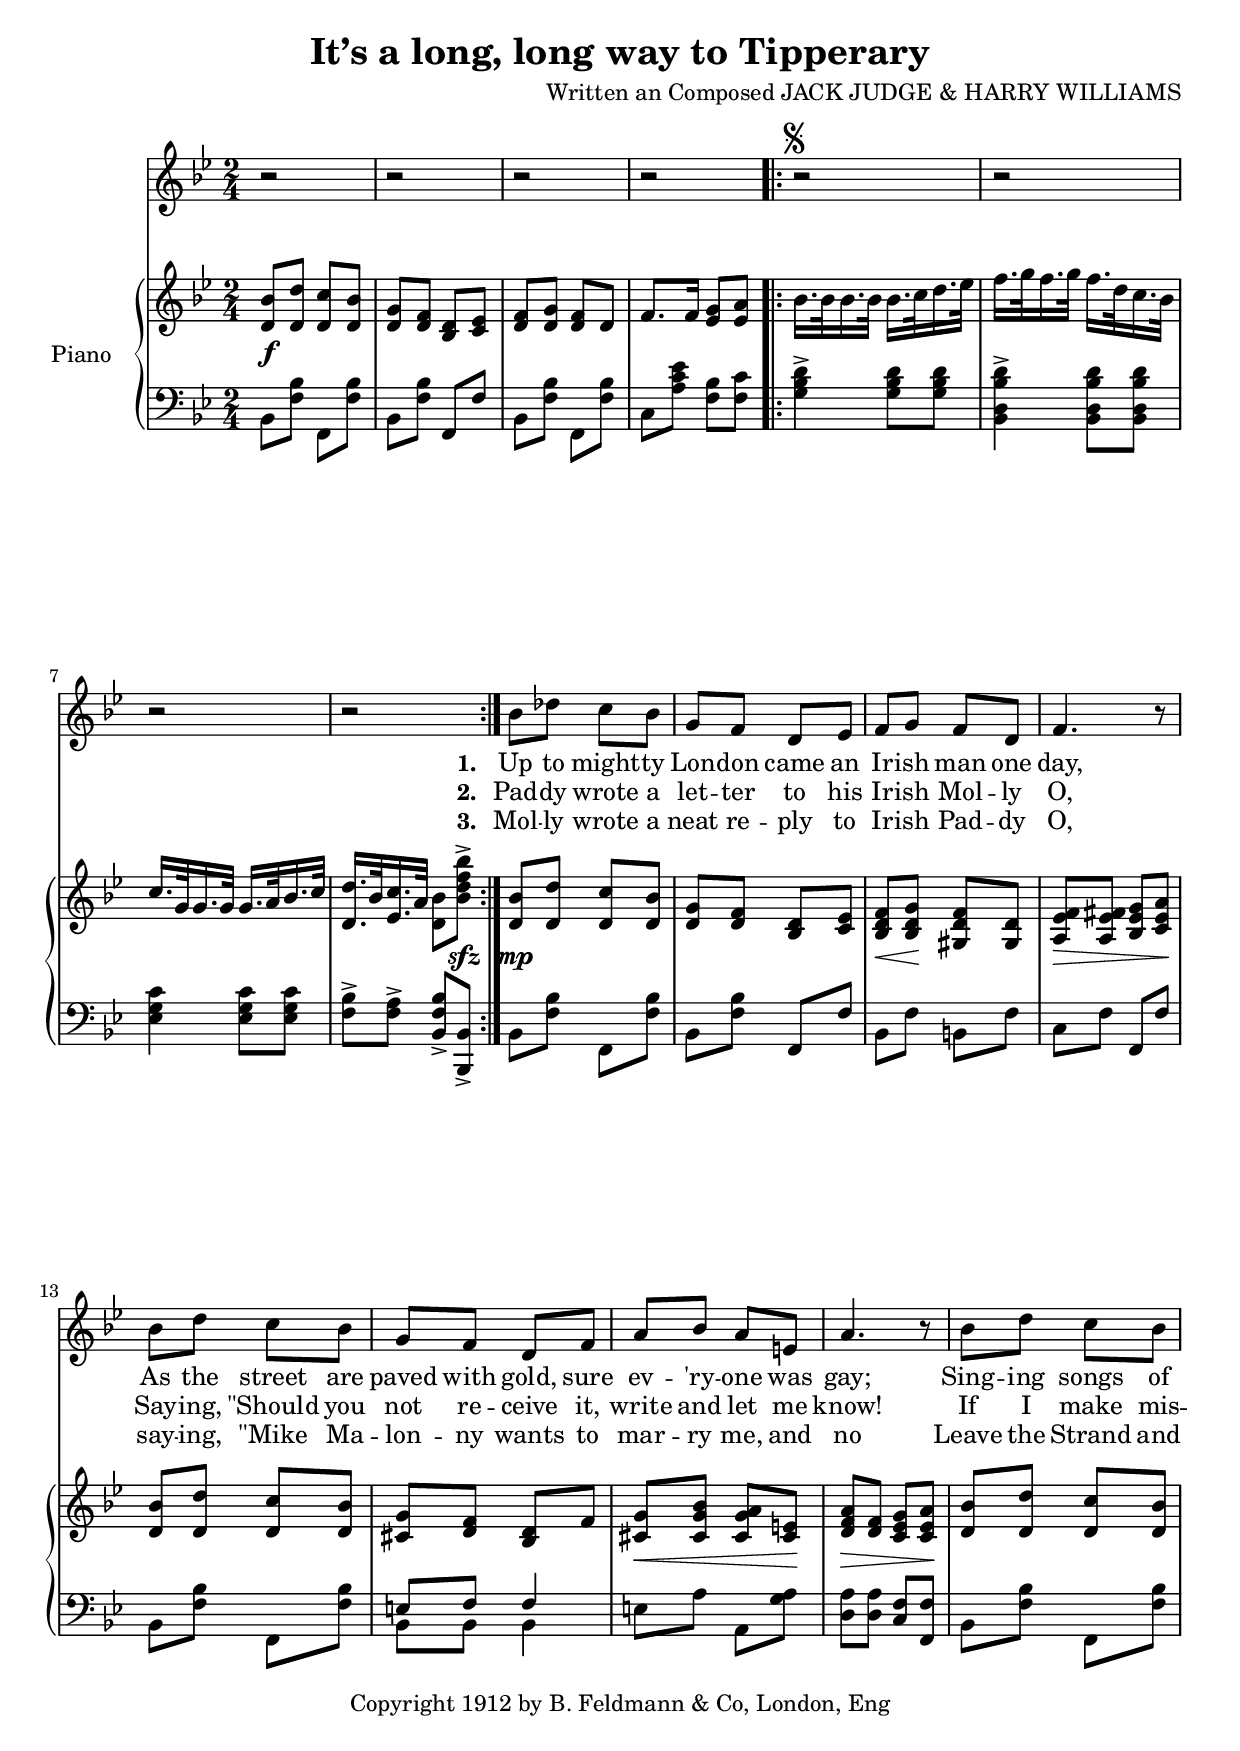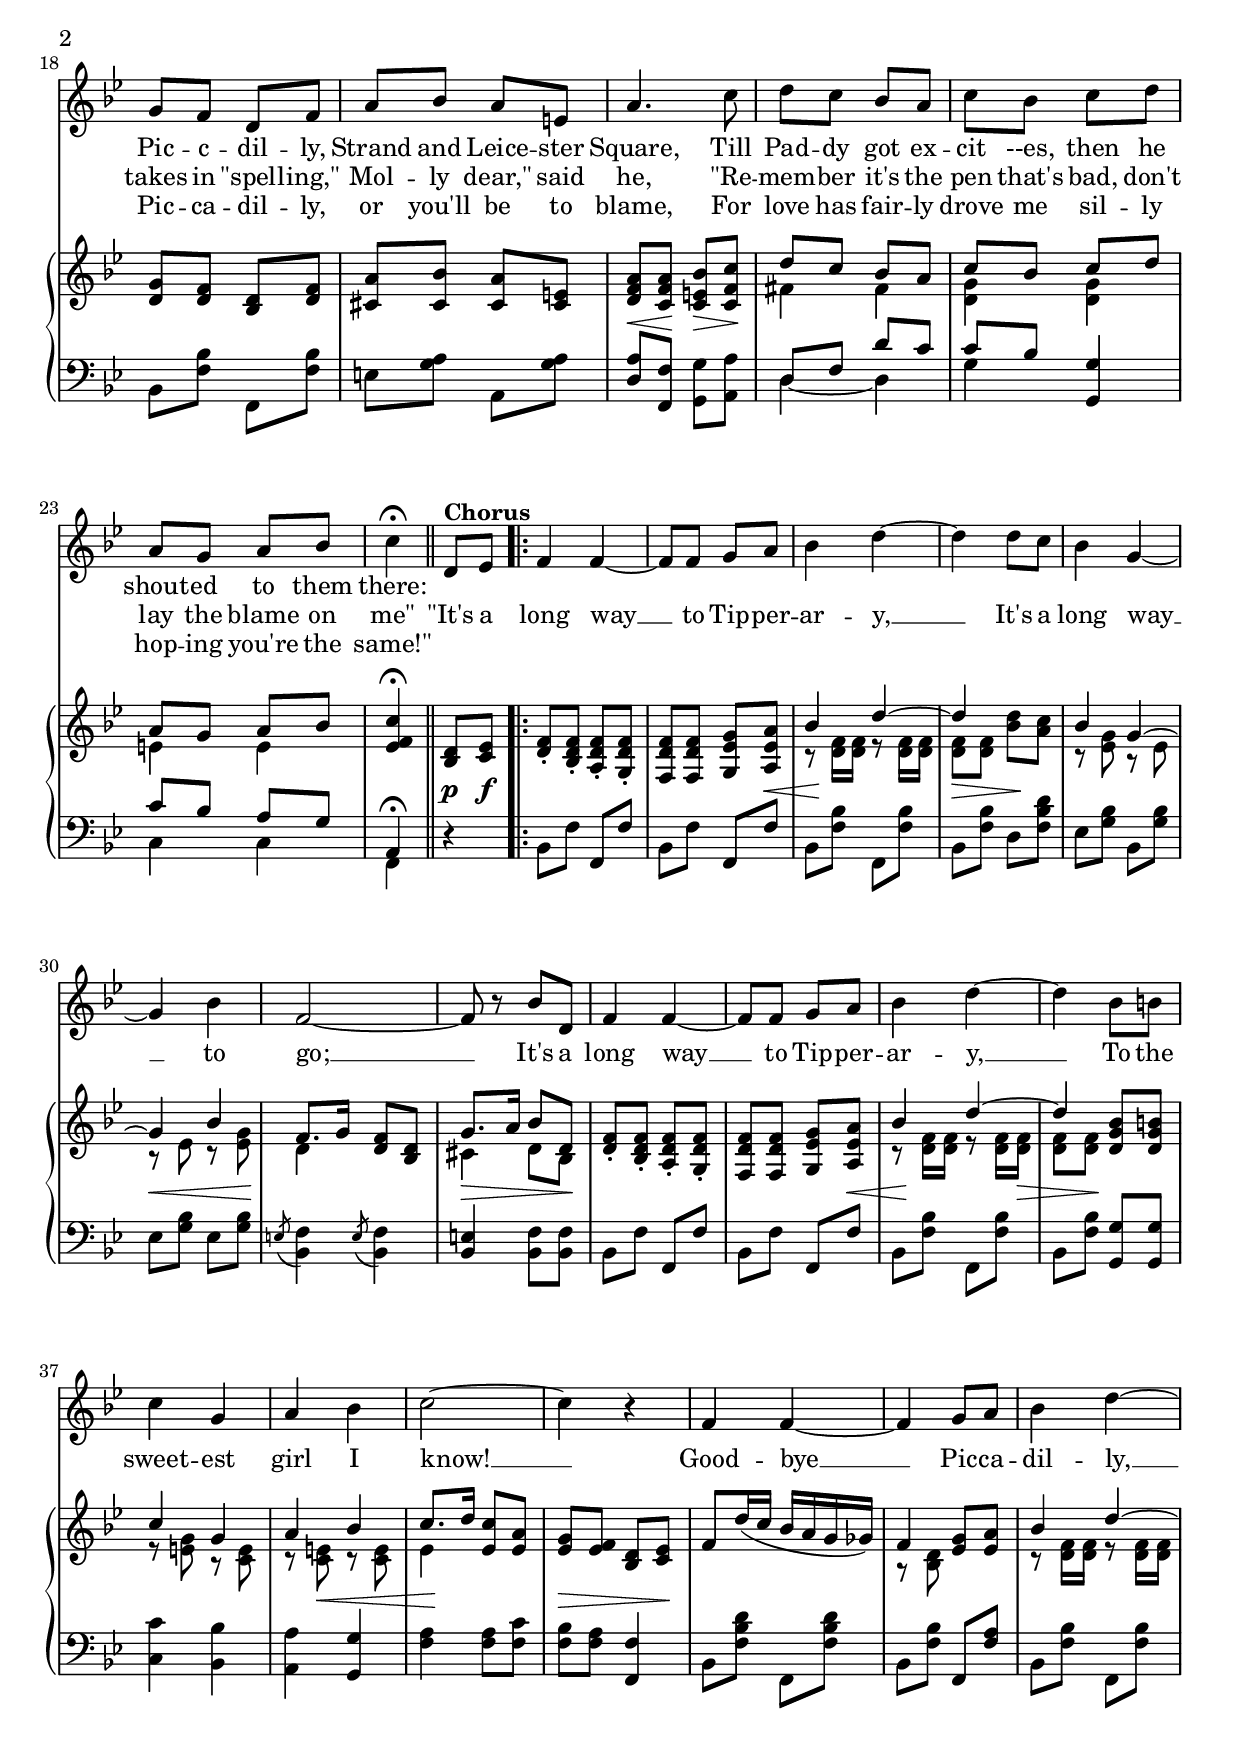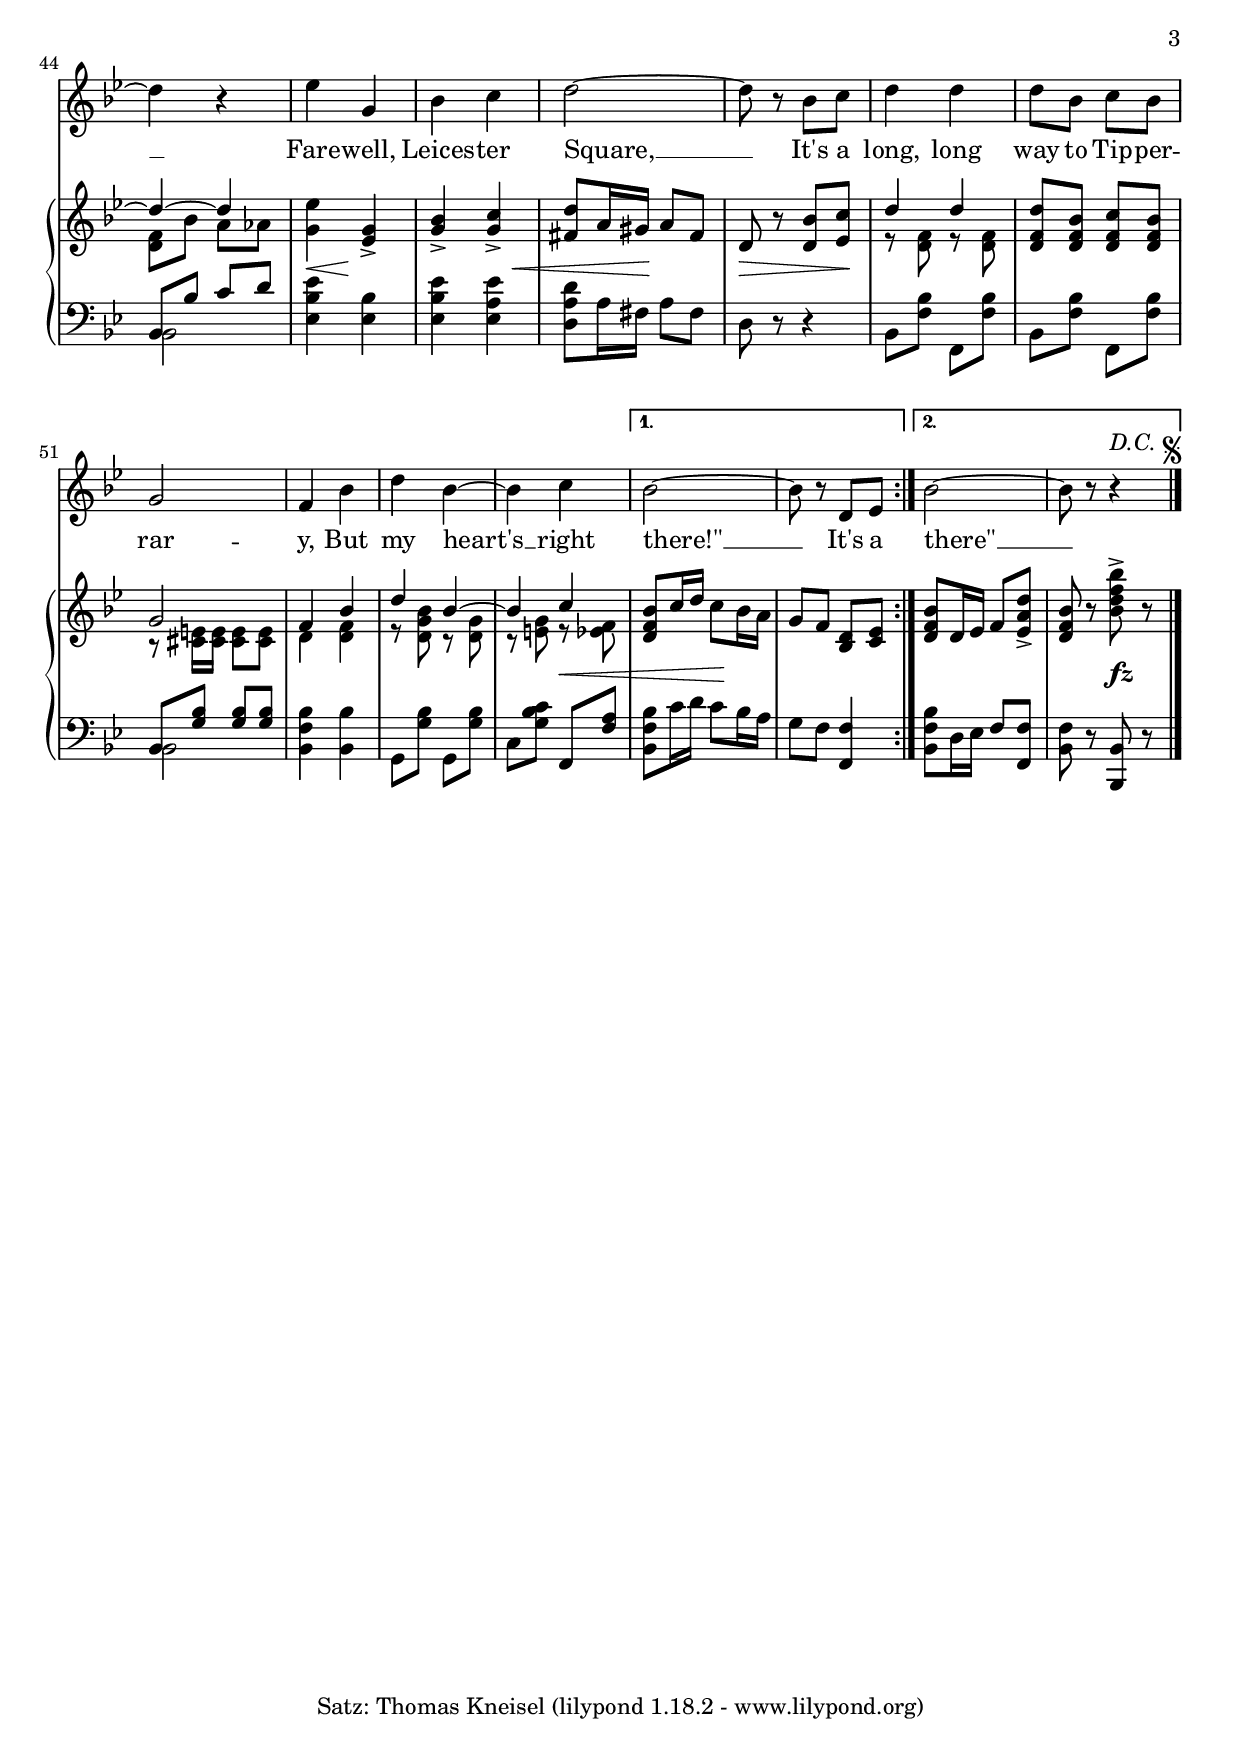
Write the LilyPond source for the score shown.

\version "2.18.2"

\header {
  % The following fields are centered
  %dedication = "Dedication"
  title = "It’s a long, long way to Tipperary"
  % subtitle = "subtitle"
  %subsubtitle = "Subsubtitle"

  % The following fields are evenly spread on one line
  % the field "instrument" also appears on following pages
  %instrument = \markup \with-color #green "Instrument"
  % poet = "poet"
  composer = "Written an Composed JACK JUDGE & HARRY WILLIAMS"

  % The following fields are placed at opposite ends of the same line
  % meter = "Meter"
  % arranger = "arranger"
  % The following fields are centered at the bottom
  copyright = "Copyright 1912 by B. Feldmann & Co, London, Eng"
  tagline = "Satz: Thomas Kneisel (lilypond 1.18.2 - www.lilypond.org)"
}

singerMelody = \new Voice = "melody"
\relative c'' {
  \clef "treble" \key bes \major \time 2/4
  r2 |
  r2 |
  r2 |
  r2 |
  \repeat volta 2 {
    r2^\markup { \musicglyph #"scripts.segno" } |
    r2 |
    r2 |
    r2 |
  }

  bes8 des c bes |
  g8 f d es |
  f8 g f d |
  f4. r8 |
  bes8 d c bes |
  g8 f d f |
  a8 bes a e |
  a4. r8 |
  bes8 d c bes |
  g8 f d f |
  a8 bes a e |
  a4. c8|
  d8 c bes a |
  c8 bes c d |
  a8 g a bes |
  c4\fermata \bar "||"  d,8^\markup { \bold Chorus } es |

  \repeat volta 2 {
    f4 f~ |
    f8 f g a |
    bes 4 d~ |
    d4 d8 c |
    bes4 g~ |
    g4  bes |
    f2~ |
    f8 r bes d, |
    f4 f~ |
    f8 f g a |
    bes4 d~ |
    d4 bes8 b |
    c4 g |
    a4 bes |
    c2~ |
    c4 r |
    f,4 f~ |
    f4 g8 a |
    bes4 d~ |
    d4 r |
    es4 g, |
    bes4 c |
    d2~ |
    d8 r bes c |
    d4 d |
    d8 bes c bes |
    g2 |
    f4 bes |
    d4 bes~ |
    bes4 c |
  }
  \alternative {
    {
      bes2~ |
      bes8 r d, es |
    }
    {
      bes'2~ |
      bes8 r r4^\markup { \italic D.C. \small \musicglyph #"scripts.segno" } |
      \bar "|."
    }
  }
}

pianoUpper = \new Voice \relative c' {
  \clef "treble" \key bes \major \time 2/4
  <d bes'>8 <d d'> < d c'> <d bes'> |
  <d g>8 <d f> <bes d> <c es> |
  <d f>8 <d g> <d f> d |
  f8. f16 <es g>8 <es a> |

  \repeat volta 2 {
    bes'16. bes 32 bes 16. bes 32 bes16. c32 d16. es32 |
    f16. g32 f16. g32 f16. d32 c16. bes32 |
    c16. g32 g16. g32 g16. a32 bes16. c32 |
    <d, d'>16. bes'32 <es, c'>16. a32 <d, bes'>8 <bes' d f bes>-> |
  }

  <d, bes'>8 <d d'> <d c'> <d bes'> |
  <d g>8 <d f> <bes d> <c es> |
  <bes d f>8 <bes d g> <gis d' f> <gis d'> |
  <a es' f>8 <a es' fis> <bes es g> <c es a> |
  <d bes'>8 <d d'> <d c'> <d bes'> |
  <cis g'>8 <d f> <bes d> f' |
  <cis g'>8 <cis g' bes> <cis g' a> <cis e> |
  <d f a>8 <d f> <c es g> <c es a> |
  <d bes'>8 <d d'> <d c'> <d bes'> |
  <d g>8 <d f> <bes d> <d f> |
  <cis a'>8 <cis bes'> <cis a'> <cis e> |
  <d f a>8 <c f a> <c e bes'> <c f c'> |
  << { d'8 c bes a } \\ { fis4 fis } >> |
  << { c'8 bes c d } \\ { <d, g>4 <d g> } >> |
  << { a'8 g a bes } \\ { e,4 e } >> |
  <es f c'>4\fermata \bar "||"  <bes d>8 <c es> |

  \repeat volta 2 {
    <d f>8-. <bes d f>-. <a d f>-. <g d' f>-. |
    <f d' f>8 <f d' f> <g es' g > <a es' a> |
    << { bes'4 d~ d s } \\ { r8 <d, f>16 <d f> r8 <d f>16 <d f> <d f>8 <d f> <bes' d> <a c> } >> |
    << { bes4 g~ g bes } \\ { r8 <es, g> r es r es r <es g> } >> |
    << { f8. g16  <d f>8 <bes d> } \\ { d4 s } >> |
    << { g8. a16  bes8 d, } \\ { cis4 d8 bes } >> |
    <d f>8-. <bes d f>-. <a d f>-. <g d' f>-. |
    <f d' f>8 <f d' f> <g es' g> <a es' a> |
    << { bes'4 d~ d } \\ { r8 <d, f>16 <d f> r8 <d f>16 <d f> <d f>8 <d f>  } >> < d g bes>8 <d g b> |
    << { c'4 g } \\ { r8 <e g> r <c e> } >> |
    << { a'4 bes } \\ { r8 <c, e> r <c e> } >> |
    << { c'8. d16 } \\ { es,4 } >> <es c'>8 <es a> |
    <es g>8 <es f> <bes d> <c es> |
    f8 d'16( c bes a g ges) |
    << { f4 } \\ { r8 <bes, d> } >> <es g> <es a> |
    << { bes'4 d~ d~ d } \\ { r8 <d, f>16 <d f> r8 <d f>16 <d f> <d f>8 bes' a as } >> |
    <g es'>4 <es g>-> |
    <g bes>4-> <g c>-> |
    <fis d'>8 a16 gis a8 fis |
    d8 r <d bes'> <es c'> |
    << { d'4 d } \\ { r8 <d, f> r <d f> } >> |
    <d f d'>8 <d f bes> <d f c'> <d f bes> |
    << { g2 f4 bes } \\ { r8 <cis, e>16 <cis e> <cis e>8 <cis e> d4 <d f> } >> |
    << { d'4 bes~ bes c } \\ { r8 <d, g bes> r <d g> r <e g> r <es f> } >> |
  }
  \alternative {
    {
      < d f bes>8 c'16 d c8 bes16 a |
      g8 f <bes, d> <c es> |
    }
    {
      <d f bes>8 d16 es f8 <es a d>-> |
      <d f bes>8 r <bes' d f bes>-> r |
      \bar "|."
    }
  }
}

pianoLower = \new Voice \relative c' {
  \clef "bass" \key bes \major \time 2/4
  bes,8 <f' bes> f, <f' bes> |
  bes,8 <f' bes> f, f' |
  bes,8 <f' bes> f, <f' bes> |
  c8 <a' c es> <f bes> <f c'> |

  \repeat volta 2 {
    <g bes d>4-> <g bes d>8<g bes d> |
    <bes, d bes' d>4-> <bes d bes' d>8 <bes d bes' d> |
    <es g c>4 <es g c>8 <es g c> |
    <f bes>8-> <f a>-> <bes, f' bes>-> <bes, bes'>-> |
  }

  bes'8 <f' bes> f, <f' bes> |
  bes,8 <f' bes> f, f' |
  bes,8 f' b, f' |
  c8 f f, f' |
  bes,8 <f' bes> f, <f' bes> |
  << { e8 f f4 } \\ { bes,8 bes bes4 } >> |
  e8 a a, <g' a> |
  <d a'>8 <d a'> <c f> <f, f'> |
  bes8 <f' bes> f, <f' bes> |
  bes,8 <f' bes> f, <f' bes> |
  e8 <g a> a, <g'a> |
  <d a'>8 <f, f'> <g g'> <a a'> |
  << { d8 f d' c } \\ { d,4~ d } >> |
  << { c'8 bes <g, g'>4 } \\ { g'4 s } >> |
  << { c8 bes a g } \\ { c,4 c } >> |
  << { a4\fermata } \\ { f4 } >> \bar "||"  r4 |

  \repeat volta 2 {
    bes8 f' f, f' |
    bes,8 f' f, f' |
    bes,8 <f' bes> f, <f' bes> |
    bes,8 <f' bes> d <f bes d> |
    es8 <g bes> bes, <g' bes> |
    es8 <g bes> es <g bes> |
    \acciaccatura e8 <bes f'>4 \acciaccatura e8 <bes f'>4 |
    <bes e >4 <bes f'>8 <bes f'> |
    bes8 f' f, f' |
    bes,8 f' f, f' |
    bes,8 <f' bes> f, <f' bes> |
    bes,8 <f' bes> <g, g'> <g g'> |
    <c c'>4 <bes bes'> |
    <a a'> <g g'> |
    <f' a>4 <f a>8 <f c'> |
    <f bes>8 <f a> <f, f'>4 |
    bes8 <f' bes d> f, <f' bes d> |
    bes,8 <f' bes> f, <f' a> |
    bes,8 <f' bes> f, <f' bes> |
    << { bes, bes' c d } \\ { bes,2 } >> |
    <es bes' es>4 <es bes'> |
    <es bes' es>4 <es a es'> |
    <d a' d>8 a'16 fis a8 fis |
    d8 r r4 |
    bes8 <f' bes> f, <f' bes> |
    bes,8 <f' bes> f, <f' bes> |
    << { bes,8 <g' bes> <g bes> <g bes> } \\ { bes,2 } >> |
    <bes f' bes>4 <bes bes'> |
    g8 <g' bes> g, <g' bes> |
    c,8 <g' bes c> f, <f' a> |
  }
  \alternative {
    {
      <bes, f' bes>8 c'16 d c8 bes16 a |
      g8 f <f, f'>4 |
    }
    {
      <bes f' bes>8 d16 es f8 <f, f'> |
      <bes f'>8 r <bes, bes'> r |
      \bar "|."
    }
  }
}

pianoDynamics = \new Dynamics {
  s8\f s s4 |
  s2 |
  s2 |
  s2 |
  \repeat volta 2 {
    s2 |
    s2 |
    s2 |
    s4 s8 s8\sfz |
  }
  s8\mp s s4 |
  s2 |
  s8\< s8\! s4 |
  s8\> s s s\! |
  s2 |
  s2 |
  s8\< s s s\!
  s8\> s s s\! |
  s2 |
  s2 |
  s2 |
  s8\< s\! s\> s\! |
  s2 |
  s2 |
  s2 |
  s4 s8\p s\f |
  
  \repeat volta 2 {
      s2 |
      s4 s8 \override Hairpin.to-barline = ##f s8\< |
      s8\! \override Hairpin.to-barline = ##t s s4 |
      s8\> s s\! s |
      s2 |
      s8\< s s s\! |
      s2 |
      s8\> s s s\! |
      s2 |
      s4 s8 \override Hairpin.to-barline = ##f s8\< |
      s8\! \override Hairpin.to-barline = ##t s s s16 s\> |
      s8 s \! s s |
      s2 |
      s8 \override Hairpin.to-barline = ##f s8\< s4 |
      \override Hairpin.to-barline = ##t s4\! s4 |
      s8\> s s s\! |
      s2 |
      s2 |
      s2 |
      s2 |
      s8.\< s16\! s8 s |
      s8 s s s\< |
      s8 s16 s\! s4 |
      s8\> s s s\! |
      s2 |
      s2 |
      s2 |
      s2 |
      s2 |
      s4 s8\< s |
  }
  \alternative {
    {
      s4 s8\! s |
      s2 |
    }
    {
      s4 s8\! s |
      s4 s8\fz s |
    }
      
      
  }
  \bar "|."
}

stanzaOne = \lyricmode {
  \set stanza = #"1. "
  Up to might -- ty Lon -- don came an Ir -- ish man one day,
  As the street are paved with gold, sure ev -- 'ry -- one was gay;
  Sing -- ing songs of Pic -- c -- dil -- ly, Strand and Leice -- ster Square,
  Till Pad -- dy got ex -- cit --es, then he shout -- ed to them there:
}

stanzaTwo = \lyricmode {
  \set stanza = #"2. "
  Pad -- dy wrote a let -- ter to his Ir -- ish Mol -- ly O,
  Say -- ing, "\"Should" you not re -- ceive it, write and let me know!
  If I make mis -- takes in "\"spell" -- "ing,\"" Mol -- ly "dear,\"" said he,
  "\"Re" -- mem -- ber it's the pen that's bad, don't  lay the blame on "me\""
  
  "\"It's" a long way __ to Tip -- per -- ar -- y, __
  It's a long way __ to go; __
  It's a long way __ to Tip -- per -- ar -- y, __
  To the sweet -- est girl I know! __
  Good -- bye __ Pic -- ca -- dil -- ly, __
  Fare -- well, Leices -- ter Square, __
  It's a long, long way to Tip -- per -- rar -- y,
  But my heart's __ right "there!\"" __
  It's a
  "there\"" __
}

stanzaThree = \lyricmode {
  \set stanza = #"3. "
  Mol -- ly wrote a neat re -- ply to Ir -- ish Pad -- dy O,
  say -- ing, "\"Mike" Ma -- lon -- ny wants to mar -- ry me, and no
  Leave the Strand and Pic -- ca -- dil -- ly, or you'll be to blame,
  For love has fair -- ly drove me sil -- ly hop -- ing you're the "same!\""
}

\book {
  % This is for printing
  \score {
    <<
      \singerMelody
      \new Lyrics \lyricsto "melody" { \stanzaOne }
      \new Lyrics \lyricsto "melody" { \stanzaTwo }
      \new Lyrics \lyricsto "melody" { \stanzaThree }

      \new PianoStaff {
        <<
          \set PianoStaff.instrumentName = #"Piano  "
          \new Staff { \pianoUpper }
          \pianoDynamics
          \new Staff { \pianoLower }
        >>
      }
    >>


    \layout { }
  }

  % This is to create proper MIDI output
  \score {
    \singerMelody

    \midi { }
  }
}
